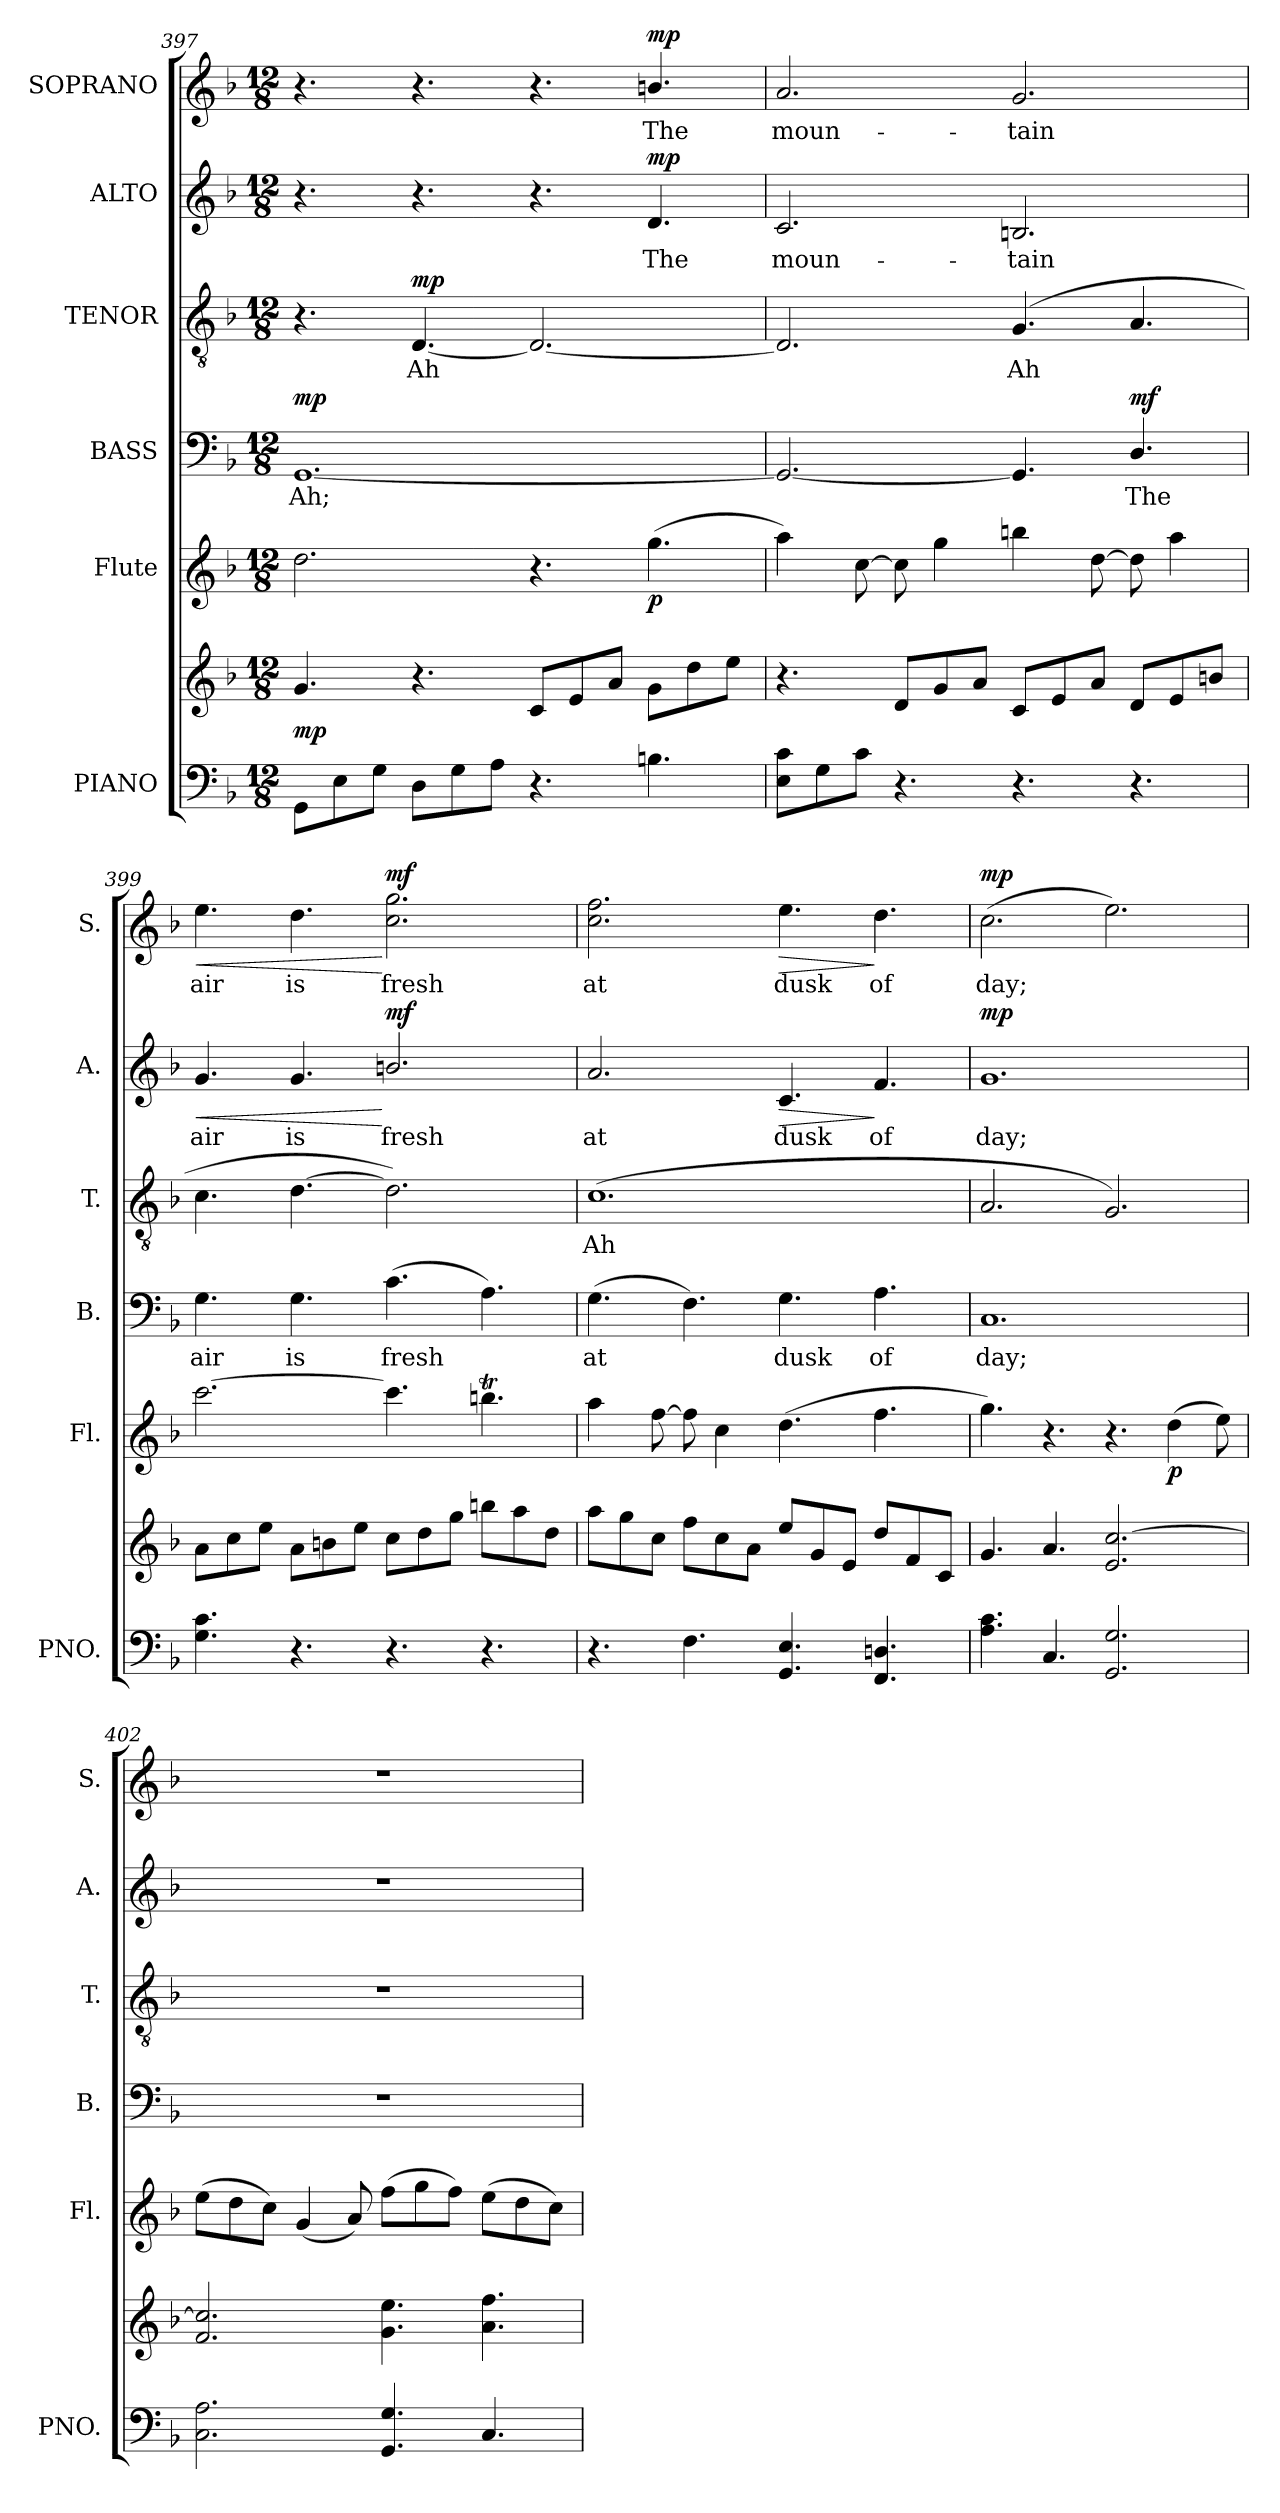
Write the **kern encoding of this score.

**kern	**kern	**dynam	**kern	**dynam	**kern	**text	**dynam	**kern	**text	**dynam	**kern	**text	**dynam	**kern	**text	**dynam
*part6	*part6	*part6	*part5	*part5	*part4	*part4	*part4	*part3	*part3	*part3	*part2	*part2	*part2	*part1	*part1	*part1
*staff7	*staff6	*staff6/7	*staff5	*staff5	*staff4	*staff4	*staff4	*staff3	*staff3	*staff3	*staff2	*staff2	*staff2	*staff1	*staff1	*staff1
*I"PIANO	*	*	*I"Flute	*	*I"BASS	*	*	*I"TENOR	*	*	*I"ALTO	*	*	*I"SOPRANO	*	*
*I'PNO.	*	*	*I'Fl.	*	*I'B.	*	*	*I'T.	*	*	*I'A.	*	*	*I'S.	*	*
!!LO:PB:g=z
*clefF4	*clefG2	*	*clefG2	*	*clefF4	*	*	*clefGv2	*	*	*clefG2	*	*	*clefG2	*	*
*	*	*	*	*	*	*	*	*ITrd7c12	*	*	*	*	*	*	*	*
*k[b-]	*k[b-]	*	*k[b-]	*	*k[b-]	*	*	*k[b-]	*	*	*k[b-]	*	*	*k[b-]	*	*
*F:	*F:	*	*F:	*	*F:	*	*	*F:	*	*	*F:	*	*	*F:	*	*
*M12/8	*M12/8	*	*M12/8	*	*M12/8	*	*	*M12/8	*	*	*M12/8	*	*	*M12/8	*	*
=397	=397	=397	=397	=397	=397	=397	=397	=397	=397	=397	=397	=397	=397	=397	=397	=397
!	!	!	!	!	!	!LO:LY:b:color=#000000	!	!	!	!	!	!	!	!	!	!
8GGi\L	4.gi/	mp	2.ddi\	.	[<1.GGi	Ah;	mp	4.r	.	.	4.r	.	.	4.r	.	.
8Ei\	.	.	.	.	.	.	.	.	.	.	.	.	.	.	.	.
8Gi\J	.	.	.	.	.	.	.	.	.	.	.	.	.	.	.	.
!	!	!	!	!	!	!	!	!	!LO:LY:b:color=#000000	!	!	!	!	!	!	!
8Di\L	4.r	.	.	.	.	.	.	[<4.DDi/	Ah	mp	4.r	.	.	4.r	.	.
8Gi\	.	.	.	.	.	.	.	.	.	.	.	.	.	.	.	.
8Ai\J	.	.	.	.	.	.	.	.	.	.	.	.	.	.	.	.
4.r	8ci/L	.	4.r	.	.	.	.	2.DDi/_<	.	.	4.r	.	.	4.r	.	.
.	8ei/	.	.	.	.	.	.	.	.	.	.	.	.	.	.	.
.	8ai/J	.	.	.	.	.	.	.	.	.	.	.	.	.	.	.
!	!	!	!	!	!	!	!	!	!	!	!	!LO:LY:b:color=#000000	!	!	!	!
!	!	!	!	!	!	!	!	!	!	!	!	!	!	!	!LO:LY:b:color=#000000	!
4.Bni\	8gi\L	.	(4.ggi\	p	.	.	.	.	.	.	4.di/	The	mp	4.bni/	The	mp
.	8ddi\	.	.	.	.	.	.	.	.	.	.	.	.	.	.	.
.	8eei\J	.	.	.	.	.	.	.	.	.	.	.	.	.	.	.
=398	=398	=398	=398	=398	=398	=398	=398	=398	=398	=398	=398	=398	=398	=398	=398	=398
!	!	!	!	!	!	!	!	!	!	!	!	!LO:LY:b:color=#000000	!	!	!	!
!	!	!	!	!	!	!	!	!	!	!	!	!	!	!	!LO:LY:b:color=#000000	!
8Ei\ 8ciL	4.r	.	4aai\)	.	2.GGi/_<	.	.	2.DDi/]	.	.	2.ci/	moun-	.	2.ai/	moun-	.
8Gi\	.	.	.	.	.	.	.	.	.	.	.	.	.	.	.	.
8ci\J	.	.	[>8cci\	.	.	.	.	.	.	.	.	.	.	.	.	.
4.r	8di/L	.	8cci\]	.	.	.	.	.	.	.	.	.	.	.	.	.
.	8gi/	.	4ggi\	.	.	.	.	.	.	.	.	.	.	.	.	.
.	8ai/J	.	.	.	.	.	.	.	.	.	.	.	.	.	.	.
!	!	!	!	!	!	!	!	!	!LO:LY:b:color=#000000	!	!	!	!	!	!	!
!	!	!	!	!	!	!	!	!	!	!	!	!LO:LY:b:color=#000000	!	!	!	!
!	!	!	!	!	!	!	!	!	!	!	!	!	!	!	!LO:LY:b:color=#000000	!
4.r	8ci/L	.	4bbni\	.	4.GGi/]	.	.	(4.GGi/	Ah	.	2.Bni/	-tain	.	2.gi/	-tain	.
.	8ei/	.	.	.	.	.	.	.	.	.	.	.	.	.	.	.
.	8ai/J	.	[>8ddi\	.	.	.	.	.	.	.	.	.	.	.	.	.
!	!	!	!	!	!	!LO:LY:b:color=#000000	!	!	!	!	!	!	!	!	!	!
4.r	8di/L	.	8ddi\]	.	4.Di/	The	mf	4.AAi/	.	.	.	.	.	.	.	.
.	8ei/	.	4aai\	.	.	.	.	.	.	.	.	.	.	.	.	.
.	8bni/J	.	.	.	.	.	.	.	.	.	.	.	.	.	.	.
=399	=399	=399	=399	=399	=399	=399	=399	=399	=399	=399	=399	=399	=399	=399	=399	=399
!	!	!	!	!	!	!LO:LY:b:color=#000000	!	!	!	!	!	!	!	!	!	!
!	!	!	!	!	!	!	!	!	!	!	!	!LO:LY:b:color=#000000	!LO:HP:b	!	!	!
!	!	!	!	!	!	!	!	!	!	!	!	!	!	!	!LO:LY:b:color=#000000	!LO:HP:b
4.Gi\ 4.ci	8ai\L	.	[>2.ccci\	.	4.Gi\	air	.	4.Ci\	.	.	4.gi/	air	<	4.eei\	air	<
.	8cci\	.	.	.	.	.	.	.	.	.	.	.	.	.	.	.
.	8eei\J	.	.	.	.	.	.	.	.	.	.	.	.	.	.	.
!	!	!	!	!	!	!LO:LY:b:color=#000000	!	!	!	!	!	!	!	!	!	!
!	!	!	!	!	!	!	!	!	!	!	!	!LO:LY:b:color=#000000	!	!	!	!
!	!	!	!	!	!	!	!	!	!	!	!	!	!	!	!LO:LY:b:color=#000000	!
4.r	8ai\L	.	.	.	4.Gi\	is	.	[>4.Di\	.	.	4.gi/	is	.	4.ddi\	is	.
.	8bni\	.	.	.	.	.	.	.	.	.	.	.	.	.	.	.
.	8eei\J	.	.	.	.	.	.	.	.	.	.	.	.	.	.	.
!	!	!	!	!	!	!LO:LY:b:color=#000000	!	!	!	!	!	!	!	!	!	!
!	!	!	!	!	!	!	!	!	!	!	!	!LO:LY:b:color=#000000	!	!	!	!
!	!	!	!	!	!	!	!	!	!	!	!	!	!	!	!LO:LY:b:color=#000000	!
4.r	8cci\L	.	4.ccci\]	.	(4.ci\	fresh	.	2.Di\])	.	.	2.bni/	fresh	[ mf	2.cci\ 2.ggi	fresh	[ mf
.	8ddi\	.	.	.	.	.	.	.	.	.	.	.	.	.	.	.
.	8ggi\J	.	.	.	.	.	.	.	.	.	.	.	.	.	.	.
4.r	8bbni\L	.	4.bbnti\	.	4.Ai\)	.	.	.	.	.	.	.	.	.	.	.
.	8aai\	.	.	.	.	.	.	.	.	.	.	.	.	.	.	.
.	8ddi\J	.	.	.	.	.	.	.	.	.	.	.	.	.	.	.
!!LO:LB:g=z
=400	=400	=400	=400	=400	=400	=400	=400	=400	=400	=400	=400	=400	=400	=400	=400	=400
!	!	!	!	!	!	!LO:LY:b:color=#000000	!	!	!	!	!	!	!	!	!	!
!	!	!	!	!	!	!	!	!	!LO:LY:b:color=#000000	!	!	!	!	!	!	!
!	!	!	!	!	!	!	!	!	!	!	!	!LO:LY:b:color=#000000	!	!	!	!
!	!	!	!	!	!	!	!	!	!	!	!	!	!	!	!LO:LY:b:color=#000000	!
4.r	8aai\L	.	4aai\	.	(4.Gi\	at	.	(1.Ci	Ah	.	2.ai/	at	.	2.cci\ 2.ffi	at	.
.	8ggi\	.	.	.	.	.	.	.	.	.	.	.	.	.	.	.
.	8cci\J	.	[>8ffi\	.	.	.	.	.	.	.	.	.	.	.	.	.
4.Fi\	8ffi\L	.	8ffi\]	.	4.Fi\)	.	.	.	.	.	.	.	.	.	.	.
.	8cci\	.	4cci\	.	.	.	.	.	.	.	.	.	.	.	.	.
.	8ai\J	.	.	.	.	.	.	.	.	.	.	.	.	.	.	.
!	!	!	!	!	!	!LO:LY:b:color=#000000	!	!	!	!	!	!	!	!	!	!
!	!	!	!	!	!	!	!	!	!	!	!	!LO:LY:b:color=#000000	!LO:HP:b	!	!	!
!	!	!	!	!	!	!	!	!	!	!	!	!	!	!	!LO:LY:b:color=#000000	!LO:HP:b
4.GGi/ 4.Ei	8eei/L	.	(4.ddi\	.	4.Gi\	dusk	.	.	.	.	4.ci/	dusk	>	4.eei\	dusk	>
.	8gi/	.	.	.	.	.	.	.	.	.	.	.	.	.	.	.
.	8ei/J	.	.	.	.	.	.	.	.	.	.	.	.	.	.	.
!	!	!	!	!	!	!LO:LY:b:color=#000000	!	!	!	!	!	!	!	!	!	!
!	!	!	!	!	!	!	!	!	!	!	!	!LO:LY:b:color=#000000	!	!	!	!
!	!	!	!	!	!	!	!	!	!	!	!	!	!	!	!LO:LY:b:color=#000000	!
4.FFi/ 4.Dni	8ddi/L	.	4.ffi\	.	4.Ai\	of	.	.	.	.	4.fi/	of	]	4.ddi\	of	]
.	8fi/	.	.	.	.	.	.	.	.	.	.	.	.	.	.	.
.	8ci/J	.	.	.	.	.	.	.	.	.	.	.	.	.	.	.
=401	=401	=401	=401	=401	=401	=401	=401	=401	=401	=401	=401	=401	=401	=401	=401	=401
!	!	!	!	!	!	!LO:LY:b:color=#000000	!	!	!	!	!	!	!	!	!	!
!	!	!	!	!	!	!	!	!	!	!	!	!LO:LY:b:color=#000000	!	!	!	!
!	!	!	!	!	!	!	!	!	!	!	!	!	!	!	!LO:LY:b:color=#000000	!
4.Ai\ 4.ci	4.gi/	.	4.ggi\)	.	1.Ci	day;	.	2.AAi/	.	.	1.gi	day;	mp	(2.cci\	day;	mp
4.Ci/	4.ai/	.	4.r	.	.	.	.	.	.	.	.	.	.	.	.	.
2.GGi/ 2.Gi	2.ei/ [>2.cci	.	4.r	.	.	.	.	2.GGi/)	.	.	.	.	.	2.eei\)	.	.
.	.	.	(4ddi\	p	.	.	.	.	.	.	.	.	.	.	.	.
.	.	.	8eei\)	.	.	.	.	.	.	.	.	.	.	.	.	.
=402	=402	=402	=402	=402	=402	=402	=402	=402	=402	=402	=402	=402	=402	=402	=402	=402
!	!	!	!	!	!LO:N:vis=1	!	!	!LO:N:vis=1	!	!	!LO:N:vis=1	!	!	!LO:N:vis=1	!	!
2.Ci\ 2.Ai	2.fi/ 2.cci]	.	(8eei\L	.	1.r	.	.	1.r	.	.	1.r	.	.	1.r	.	.
.	.	.	8ddi\	.	.	.	.	.	.	.	.	.	.	.	.	.
.	.	.	8cci\J)	.	.	.	.	.	.	.	.	.	.	.	.	.
.	.	.	(4gi/	.	.	.	.	.	.	.	.	.	.	.	.	.
.	.	.	8ai/)	.	.	.	.	.	.	.	.	.	.	.	.	.
4.GGi/ 4.Gi	4.gi\ 4.eei	.	(8ffi\L	.	.	.	.	.	.	.	.	.	.	.	.	.
.	.	.	8ggi\	.	.	.	.	.	.	.	.	.	.	.	.	.
.	.	.	8ffi\J)	.	.	.	.	.	.	.	.	.	.	.	.	.
4.Ci/	4.ai\ 4.ffi	.	(8eei\L	.	.	.	.	.	.	.	.	.	.	.	.	.
.	.	.	8ddi\	.	.	.	.	.	.	.	.	.	.	.	.	.
.	.	.	8cci\J)	.	.	.	.	.	.	.	.	.	.	.	.	.
=	=	=	=	=	=	=	=	=	=	=	=	=	=	=	=	=
*-	*-	*-	*-	*-	*-	*-	*-	*-	*-	*-	*-	*-	*-	*-	*-	*-
